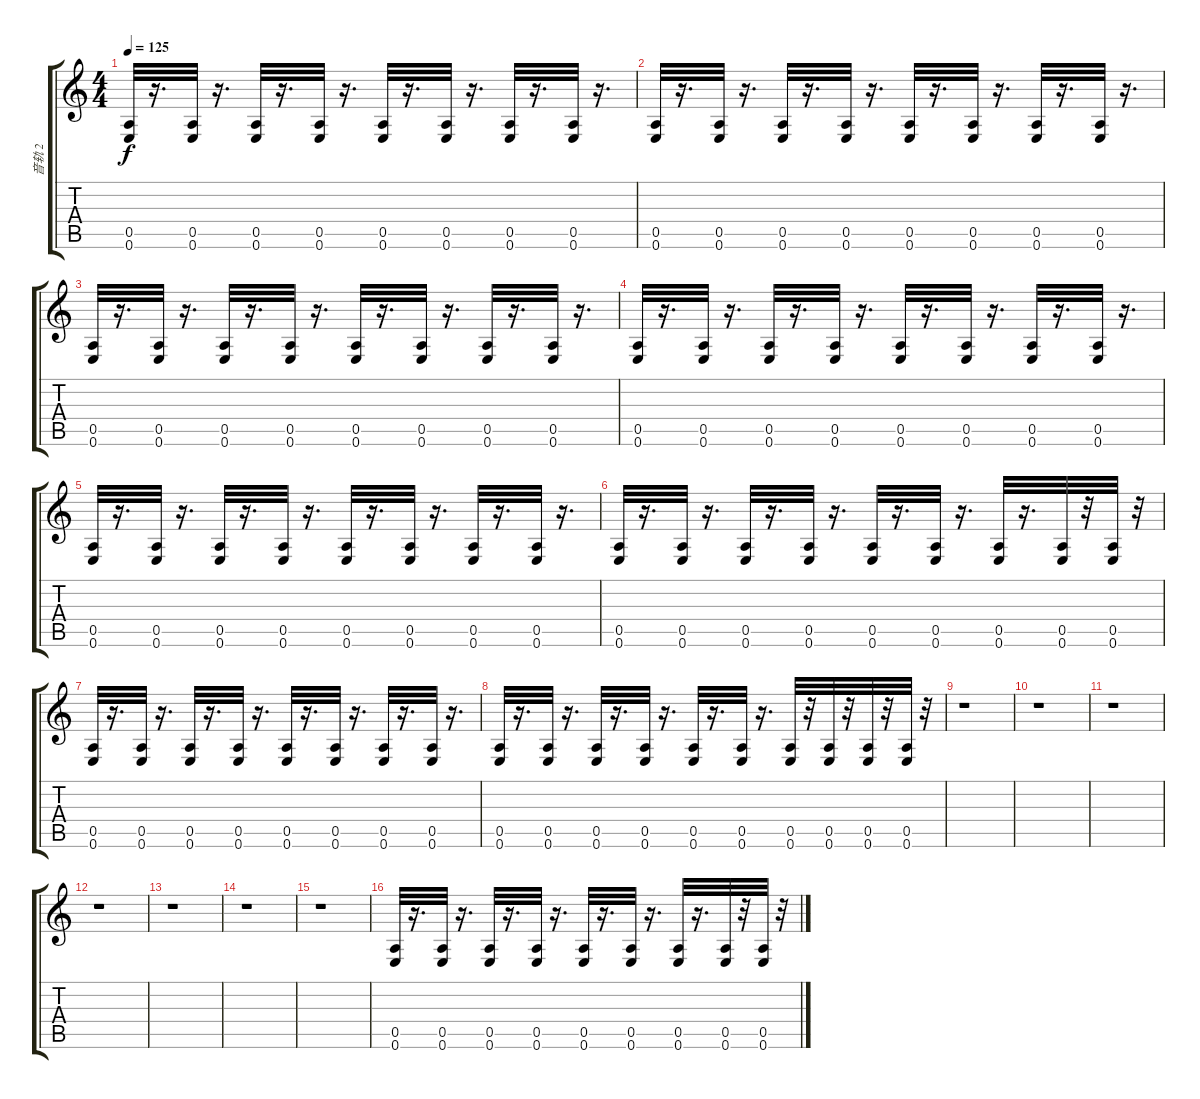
\track ("音轨 2" "音轨 2") {instrument distortionguitar}
\staff {score tabs}
\tuning (E4 B3 G3 D3 A2 E2) {hide}
\ts (4 4)
\tempo 125
\clef g2
\ks c
(0.5 0.6).32{dy f} r.16{d} (0.5 0.6).32 r.16{d} (0.5 0.6).32 r.16{d} (0.5 0.6).32 r.16{d} (0.5 0.6).32 r.16{d} (0.5 0.6).32 r.16{d} (0.5 0.6).32 r.16{d} (0.5 0.6).32 r.16{d} |
(0.5 0.6).32 r.16{d} (0.5 0.6).32 r.16{d} (0.5 0.6).32 r.16{d} (0.5 0.6).32 r.16{d} (0.5 0.6).32 r.16{d} (0.5 0.6).32 r.16{d} (0.5 0.6).32 r.16{d} (0.5 0.6).32 r.16{d} |
(0.5 0.6).32 r.16{d} (0.5 0.6).32 r.16{d} (0.5 0.6).32 r.16{d} (0.5 0.6).32 r.16{d} (0.5 0.6).32 r.16{d} (0.5 0.6).32 r.16{d} (0.5 0.6).32 r.16{d} (0.5 0.6).32 r.16{d} |
(0.5 0.6).32 r.16{d} (0.5 0.6).32 r.16{d} (0.5 0.6).32 r.16{d} (0.5 0.6).32 r.16{d} (0.5 0.6).32 r.16{d} (0.5 0.6).32 r.16{d} (0.5 0.6).32 r.16{d} (0.5 0.6).32 r.16{d} |
(0.5 0.6).32 r.16{d} (0.5 0.6).32 r.16{d} (0.5 0.6).32 r.16{d} (0.5 0.6).32 r.16{d} (0.5 0.6).32 r.16{d} (0.5 0.6).32 r.16{d} (0.5 0.6).32 r.16{d} (0.5 0.6).32 r.16{d} |
(0.5 0.6).32 r.16{d} (0.5 0.6).32 r.16{d} (0.5 0.6).32 r.16{d} (0.5 0.6).32 r.16{d} (0.5 0.6).32 r.16{d} (0.5 0.6).32 r.16{d} (0.5 0.6).32 r.16{d} (0.5 0.6).32 r.32 (0.5 0.6).32 r.32 |
(0.5 0.6).32 r.16{d} (0.5 0.6).32 r.16{d} (0.5 0.6).32 r.16{d} (0.5 0.6).32 r.16{d} (0.5 0.6).32 r.16{d} (0.5 0.6).32 r.16{d} (0.5 0.6).32 r.16{d} (0.5 0.6).32 r.16{d} |
(0.5 0.6).32 r.16{d} (0.5 0.6).32 r.16{d} (0.5 0.6).32 r.16{d} (0.5 0.6).32 r.16{d} (0.5 0.6).32 r.16{d} (0.5 0.6).32 r.16{d} (0.5 0.6).32 r.32 (0.5 0.6).32 r.32 (0.5 0.6).32 r.32 (0.5 0.6).32 r.32 |
r.1 |
r.1 |
r.1 |
r.1 |
r.1 |
r.1 |
r.1 |
(0.5 0.6).32 r.16{d} (0.5 0.6).32 r.16{d} (0.5 0.6).32 r.16{d} (0.5 0.6).32 r.16{d} (0.5 0.6).32 r.16{d} (0.5 0.6).32 r.16{d} (0.5 0.6).32 r.16{d} (0.5 0.6).32 r.32 (0.5 0.6).32 r.32
